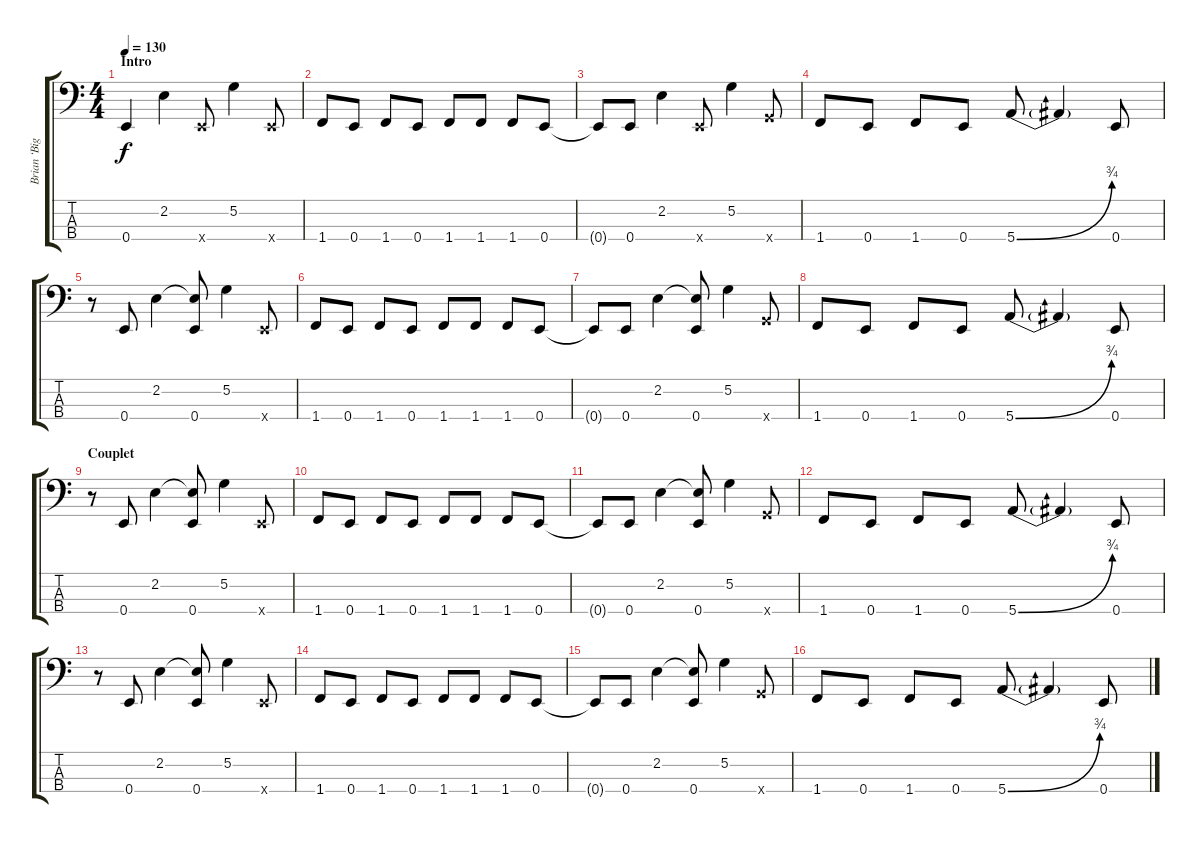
\track ("Brian ‘Big Hands’ O'Connor (Bass)" "Brian ‘Big") {instrument electricbassfinger}
\staff {score tabs}
\tuning (G2 D2 A1 E1) {hide}
\ts (4 4)
\section ("" "Intro")
\tempo 130
\clef f4
\ks c
0.4.4{dy f instrument electricbassfinger} 2.2.4 0.4{x}.8 5.2.4 0.4{x}.8 |
1.4.8 0.4.8 1.4.8 0.4.8 1.4.8 1.4.8 1.4.8 0.4.8 |
0.4{t}.8 0.4.8 2.2.4 0.4{x}.8 5.2.4 3.4{x}.8 |
1.4.8 0.4.8 1.4.8 0.4.8 5.4{be (bend 0 0 60 3)}.8 5.4{t}.4 0.4.8 |
r.8 0.4.8 2.2.4 (2.2{t} 0.4).8 5.2.4 0.4{x}.8 |
1.4.8 0.4.8 1.4.8 0.4.8 1.4.8 1.4.8 1.4.8 0.4.8 |
0.4{t}.8 0.4.8 2.2.4 (2.2{t} 0.4).8 5.2.4 3.4{x}.8 |
1.4.8 0.4.8 1.4.8 0.4.8 5.4{be (bend 0 0 60 3)}.8 5.4{t}.4 0.4.8 |
\section ("" "Couplet")
r.8 0.4.8 2.2.4 (2.2{t} 0.4).8 5.2.4 0.4{x}.8 |
1.4.8 0.4.8 1.4.8 0.4.8 1.4.8 1.4.8 1.4.8 0.4.8 |
0.4{t}.8 0.4.8 2.2.4 (2.2{t} 0.4).8 5.2.4 3.4{x}.8 |
1.4.8 0.4.8 1.4.8 0.4.8 5.4{be (bend 0 0 60 3)}.8 5.4{t}.4 0.4.8 |
r.8 0.4.8 2.2.4 (2.2{t} 0.4).8 5.2.4 0.4{x}.8 |
1.4.8 0.4.8 1.4.8 0.4.8 1.4.8 1.4.8 1.4.8 0.4.8 |
0.4{t}.8 0.4.8 2.2.4 (2.2{t} 0.4).8 5.2.4 3.4{x}.8 |
1.4.8 0.4.8 1.4.8 0.4.8 5.4{be (bend 0 0 60 3)}.8 5.4{t}.4 0.4.8
